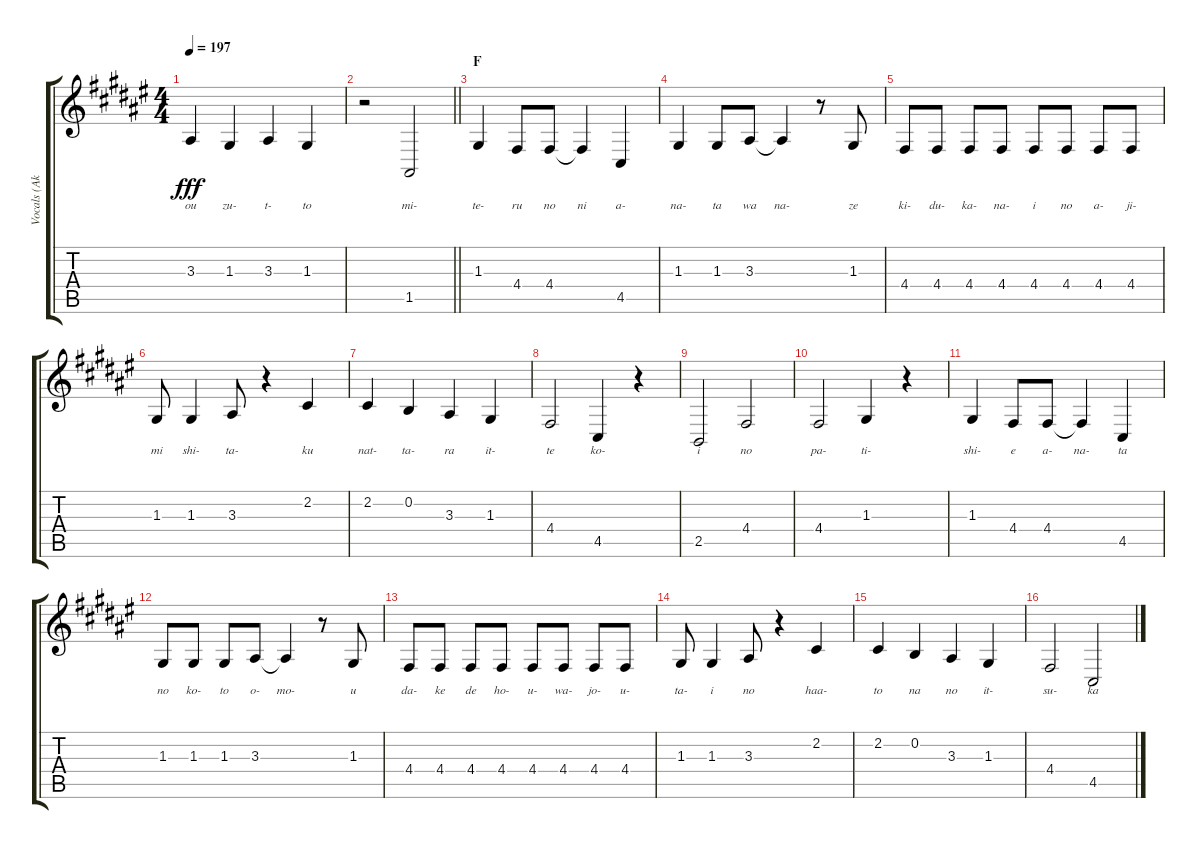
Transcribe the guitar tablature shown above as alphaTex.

\track ("Vocals (Akiyama Mio)" "Vocals (Ak") {instrument altosax}
\staff {score tabs}
\tuning (E4 B3 G3 D3 A2 E2) {hide}
\ts (4 4)
\tempo 197
\clef g2
\ks f#
3.3.4{lyrics (0 "ou") lyrics (1 "") lyrics (2 "") lyrics (3 "") lyrics (4 "") dy fff} 1.3.4{lyrics (0 "zu-") lyrics (1 "") lyrics (2 "") lyrics (3 "") lyrics (4 "")} 3.3.4{lyrics (0 "t-") lyrics (1 "") lyrics (2 "") lyrics (3 "") lyrics (4 "")} 1.3.4{lyrics (0 "to") lyrics (1 "") lyrics (2 "") lyrics (3 "") lyrics (4 "")} |
\barLineRight lightlight
r.2 1.5.2{lyrics (0 "mi-") lyrics (1 "") lyrics (2 "") lyrics (3 "") lyrics (4 "")} |
\section ("" "F")
1.3.4{lyrics (0 "te-") lyrics (1 "") lyrics (2 "") lyrics (3 "") lyrics (4 "")} 4.4.8{lyrics (0 "ru") lyrics (1 "") lyrics (2 "") lyrics (3 "") lyrics (4 "")} 4.4.8{lyrics (0 "no") lyrics (1 "") lyrics (2 "") lyrics (3 "") lyrics (4 "")} 4.4{t}.4{lyrics (0 "ni") lyrics (1 "") lyrics (2 "") lyrics (3 "") lyrics (4 "")} 4.5.4{lyrics (0 "a-") lyrics (1 "") lyrics (2 "") lyrics (3 "") lyrics (4 "")} |
1.3.4{lyrics (0 "na-") lyrics (1 "") lyrics (2 "") lyrics (3 "") lyrics (4 "")} 1.3.8{lyrics (0 "ta") lyrics (1 "") lyrics (2 "") lyrics (3 "") lyrics (4 "")} 3.3.8{lyrics (0 "wa") lyrics (1 "") lyrics (2 "") lyrics (3 "") lyrics (4 "")} 3.3{t}.4{lyrics (0 "na-") lyrics (1 "") lyrics (2 "") lyrics (3 "") lyrics (4 "")} r.8 1.3.8{lyrics (0 "ze") lyrics (1 "") lyrics (2 "") lyrics (3 "") lyrics (4 "")} |
4.4.8{lyrics (0 "ki-") lyrics (1 "") lyrics (2 "") lyrics (3 "") lyrics (4 "")} 4.4.8{lyrics (0 "du-") lyrics (1 "") lyrics (2 "") lyrics (3 "") lyrics (4 "")} 4.4.8{lyrics (0 "ka-") lyrics (1 "") lyrics (2 "") lyrics (3 "") lyrics (4 "")} 4.4.8{lyrics (0 "na-") lyrics (1 "") lyrics (2 "") lyrics (3 "") lyrics (4 "")} 4.4.8{lyrics (0 "i") lyrics (1 "") lyrics (2 "") lyrics (3 "") lyrics (4 "")} 4.4.8{lyrics (0 "no") lyrics (1 "") lyrics (2 "") lyrics (3 "") lyrics (4 "")} 4.4.8{lyrics (0 "a-") lyrics (1 "") lyrics (2 "") lyrics (3 "") lyrics (4 "")} 4.4.8{lyrics (0 "ji-") lyrics (1 "") lyrics (2 "") lyrics (3 "") lyrics (4 "")} |
1.3.8{lyrics (0 "mi") lyrics (1 "") lyrics (2 "") lyrics (3 "") lyrics (4 "")} 1.3.4{lyrics (0 "shi-") lyrics (1 "") lyrics (2 "") lyrics (3 "") lyrics (4 "")} 3.3.8{lyrics (0 "ta-") lyrics (1 "") lyrics (2 "") lyrics (3 "") lyrics (4 "")} r.4 2.2.4{lyrics (0 "ku") lyrics (1 "") lyrics (2 "") lyrics (3 "") lyrics (4 "")} |
2.2.4{lyrics (0 "nat-") lyrics (1 "") lyrics (2 "") lyrics (3 "") lyrics (4 "")} 0.2.4{lyrics (0 "ta-") lyrics (1 "") lyrics (2 "") lyrics (3 "") lyrics (4 "")} 3.3.4{lyrics (0 "ra") lyrics (1 "") lyrics (2 "") lyrics (3 "") lyrics (4 "")} 1.3.4{lyrics (0 "it-") lyrics (1 "") lyrics (2 "") lyrics (3 "") lyrics (4 "")} |
4.4.2{lyrics (0 "te") lyrics (1 "") lyrics (2 "") lyrics (3 "") lyrics (4 "")} 4.5.4{lyrics (0 "ko-") lyrics (1 "") lyrics (2 "") lyrics (3 "") lyrics (4 "")} r.4 |
2.5.2{lyrics (0 "i") lyrics (1 "") lyrics (2 "") lyrics (3 "") lyrics (4 "")} 4.4.2{lyrics (0 "no") lyrics (1 "") lyrics (2 "") lyrics (3 "") lyrics (4 "")} |
4.4.2{lyrics (0 "pa-") lyrics (1 "") lyrics (2 "") lyrics (3 "") lyrics (4 "")} 1.3.4{lyrics (0 "ti-") lyrics (1 "") lyrics (2 "") lyrics (3 "") lyrics (4 "")} r.4 |
1.3.4{lyrics (0 "shi-") lyrics (1 "") lyrics (2 "") lyrics (3 "") lyrics (4 "")} 4.4.8{lyrics (0 "e") lyrics (1 "") lyrics (2 "") lyrics (3 "") lyrics (4 "")} 4.4.8{lyrics (0 "a-") lyrics (1 "") lyrics (2 "") lyrics (3 "") lyrics (4 "")} 4.4{t}.4{lyrics (0 "na-") lyrics (1 "") lyrics (2 "") lyrics (3 "") lyrics (4 "")} 4.5.4{lyrics (0 "ta") lyrics (1 "") lyrics (2 "") lyrics (3 "") lyrics (4 "")} |
1.3.8{lyrics (0 "no") lyrics (1 "") lyrics (2 "") lyrics (3 "") lyrics (4 "")} 1.3.8{lyrics (0 "ko-") lyrics (1 "") lyrics (2 "") lyrics (3 "") lyrics (4 "")} 1.3.8{lyrics (0 "to") lyrics (1 "") lyrics (2 "") lyrics (3 "") lyrics (4 "")} 3.3.8{lyrics (0 "o-") lyrics (1 "") lyrics (2 "") lyrics (3 "") lyrics (4 "")} 3.3{t}.4{lyrics (0 "mo-") lyrics (1 "") lyrics (2 "") lyrics (3 "") lyrics (4 "")} r.8 1.3.8{lyrics (0 "u") lyrics (1 "") lyrics (2 "") lyrics (3 "") lyrics (4 "")} |
4.4.8{lyrics (0 "da-") lyrics (1 "") lyrics (2 "") lyrics (3 "") lyrics (4 "")} 4.4.8{lyrics (0 "ke") lyrics (1 "") lyrics (2 "") lyrics (3 "") lyrics (4 "")} 4.4.8{lyrics (0 "de") lyrics (1 "") lyrics (2 "") lyrics (3 "") lyrics (4 "")} 4.4.8{lyrics (0 "ho-") lyrics (1 "") lyrics (2 "") lyrics (3 "") lyrics (4 "")} 4.4.8{lyrics (0 "u-") lyrics (1 "") lyrics (2 "") lyrics (3 "") lyrics (4 "")} 4.4.8{lyrics (0 "wa-") lyrics (1 "") lyrics (2 "") lyrics (3 "") lyrics (4 "")} 4.4.8{lyrics (0 "jo-") lyrics (1 "") lyrics (2 "") lyrics (3 "") lyrics (4 "")} 4.4.8{lyrics (0 "u-") lyrics (1 "") lyrics (2 "") lyrics (3 "") lyrics (4 "")} |
1.3.8{lyrics (0 "ta-") lyrics (1 "") lyrics (2 "") lyrics (3 "") lyrics (4 "")} 1.3.4{lyrics (0 "i") lyrics (1 "") lyrics (2 "") lyrics (3 "") lyrics (4 "")} 3.3.8{lyrics (0 "no") lyrics (1 "") lyrics (2 "") lyrics (3 "") lyrics (4 "")} r.4 2.2.4{lyrics (0 "haa-") lyrics (1 "") lyrics (2 "") lyrics (3 "") lyrics (4 "")} |
2.2.4{lyrics (0 "to") lyrics (1 "") lyrics (2 "") lyrics (3 "") lyrics (4 "")} 0.2.4{lyrics (0 "na") lyrics (1 "") lyrics (2 "") lyrics (3 "") lyrics (4 "")} 3.3.4{lyrics (0 "no") lyrics (1 "") lyrics (2 "") lyrics (3 "") lyrics (4 "")} 1.3.4{lyrics (0 "it-") lyrics (1 "") lyrics (2 "") lyrics (3 "") lyrics (4 "")} |
4.4.2{lyrics (0 "su-") lyrics (1 "") lyrics (2 "") lyrics (3 "") lyrics (4 "")} 4.5.2{lyrics (0 "ka") lyrics (1 "") lyrics (2 "") lyrics (3 "") lyrics (4 "")}
